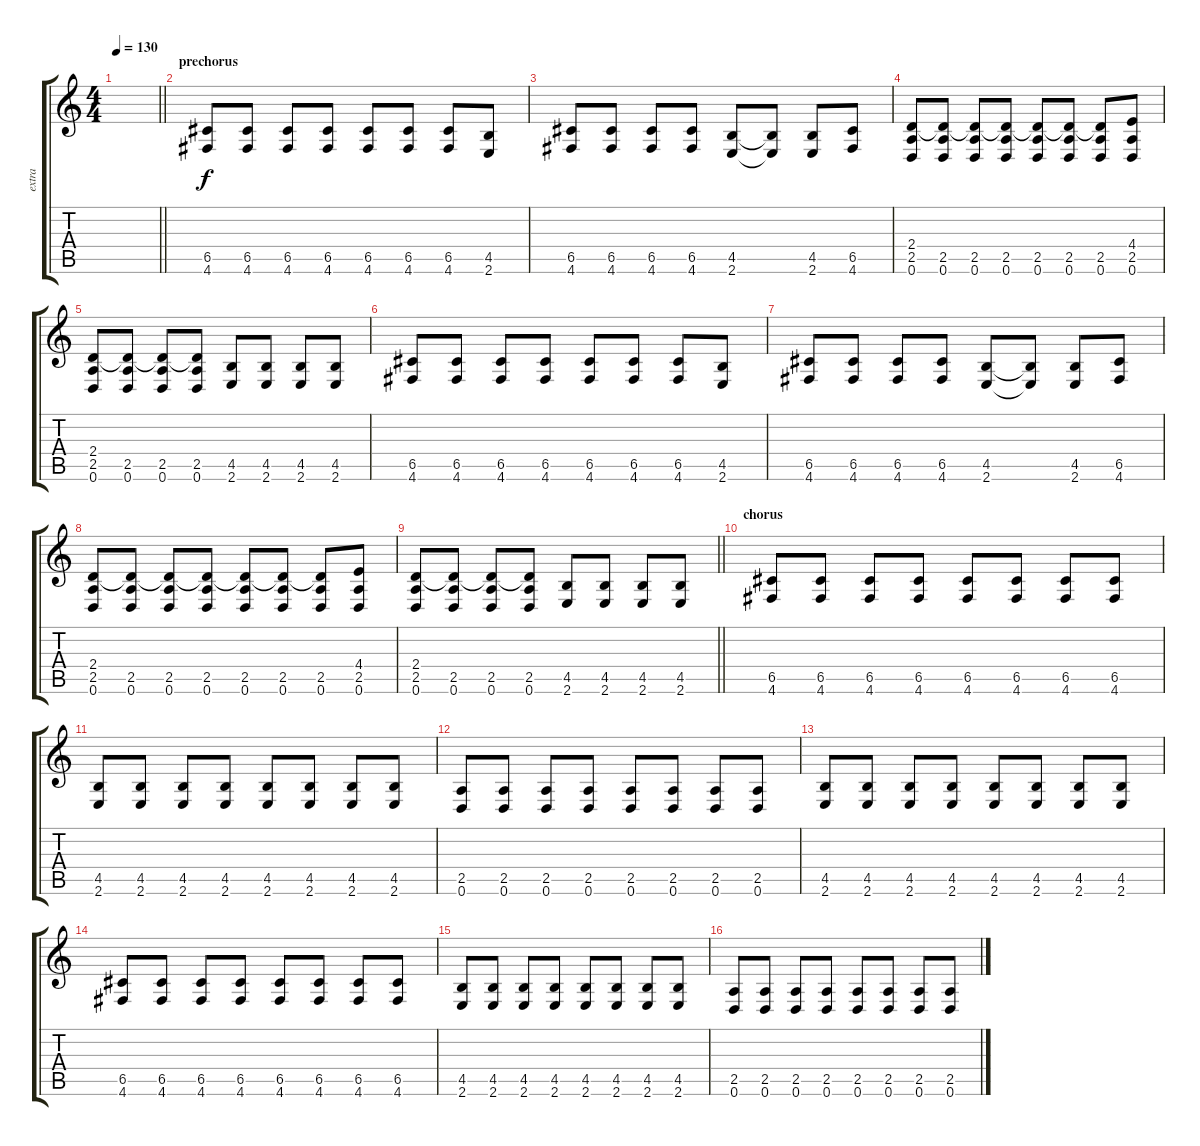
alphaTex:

\track ("extra" "extra") {instrument distortionguitar}
\staff {score tabs}
\tuning (D4 A3 F3 C3 G2 D2) {hide}
\ts (4 4)
\tempo 130
\clef g2
\barLineRight lightlight
\ks c
|
\section ("" "prechorus")
(6.5 4.6).8 (6.5 4.6).8 (6.5 4.6).8 (6.5 4.6).8 (6.5 4.6).8 (6.5 4.6).8 (6.5 4.6).8 (4.5 2.6).8 |
(6.5 4.6).8 (6.5 4.6).8 (6.5 4.6).8 (6.5 4.6).8 (4.5 2.6).8 (4.5{t} 2.6{t}).8 (4.5 2.6).8 (6.5 4.6).8 |
(2.4 2.5 0.6).8 (2.4{t} 2.5 0.6).8 (2.4{t} 2.5 0.6).8 (2.4{t} 2.5 0.6).8 (2.4{t} 2.5 0.6).8 (2.4{t} 2.5 0.6).8 (2.4{t} 2.5 0.6).8 (4.4 2.5 0.6).8 |
(2.4 2.5 0.6).8 (2.4{t} 2.5 0.6).8 (2.4{t} 2.5 0.6).8 (2.4{t} 2.5 0.6).8 (4.5 2.6).8 (4.5 2.6).8 (4.5 2.6).8 (4.5 2.6).8 |
(6.5 4.6).8 (6.5 4.6).8 (6.5 4.6).8 (6.5 4.6).8 (6.5 4.6).8 (6.5 4.6).8 (6.5 4.6).8 (4.5 2.6).8 |
(6.5 4.6).8 (6.5 4.6).8 (6.5 4.6).8 (6.5 4.6).8 (4.5 2.6).8 (4.5{t} 2.6{t}).8 (4.5 2.6).8 (6.5 4.6).8 |
(2.4 2.5 0.6).8 (2.4{t} 2.5 0.6).8 (2.4{t} 2.5 0.6).8 (2.4{t} 2.5 0.6).8 (2.4{t} 2.5 0.6).8 (2.4{t} 2.5 0.6).8 (2.4{t} 2.5 0.6).8 (4.4 2.5 0.6).8 |
\barLineRight lightlight
(2.4 2.5 0.6).8 (2.4{t} 2.5 0.6).8 (2.4{t} 2.5 0.6).8 (2.4{t} 2.5 0.6).8 (4.5 2.6).8 (4.5 2.6).8 (4.5 2.6).8 (4.5 2.6).8 |
\section ("" "chorus")
(6.5 4.6).8 (6.5 4.6).8 (6.5 4.6).8 (6.5 4.6).8 (6.5 4.6).8 (6.5 4.6).8 (6.5 4.6).8 (6.5 4.6).8 |
(4.5 2.6).8 (4.5 2.6).8 (4.5 2.6).8 (4.5 2.6).8 (4.5 2.6).8 (4.5 2.6).8 (4.5 2.6).8 (4.5 2.6).8 |
(2.5 0.6).8 (2.5 0.6).8 (2.5 0.6).8 (2.5 0.6).8 (2.5 0.6).8 (2.5 0.6).8 (2.5 0.6).8 (2.5 0.6).8 |
(4.5 2.6).8 (4.5 2.6).8 (4.5 2.6).8 (4.5 2.6).8 (4.5 2.6).8 (4.5 2.6).8 (4.5 2.6).8 (4.5 2.6).8 |
(6.5 4.6).8 (6.5 4.6).8 (6.5 4.6).8 (6.5 4.6).8 (6.5 4.6).8 (6.5 4.6).8 (6.5 4.6).8 (6.5 4.6).8 |
(4.5 2.6).8 (4.5 2.6).8 (4.5 2.6).8 (4.5 2.6).8 (4.5 2.6).8 (4.5 2.6).8 (4.5 2.6).8 (4.5 2.6).8 |
(2.5 0.6).8 (2.5 0.6).8 (2.5 0.6).8 (2.5 0.6).8 (2.5 0.6).8 (2.5 0.6).8 (2.5 0.6).8 (2.5 0.6).8
